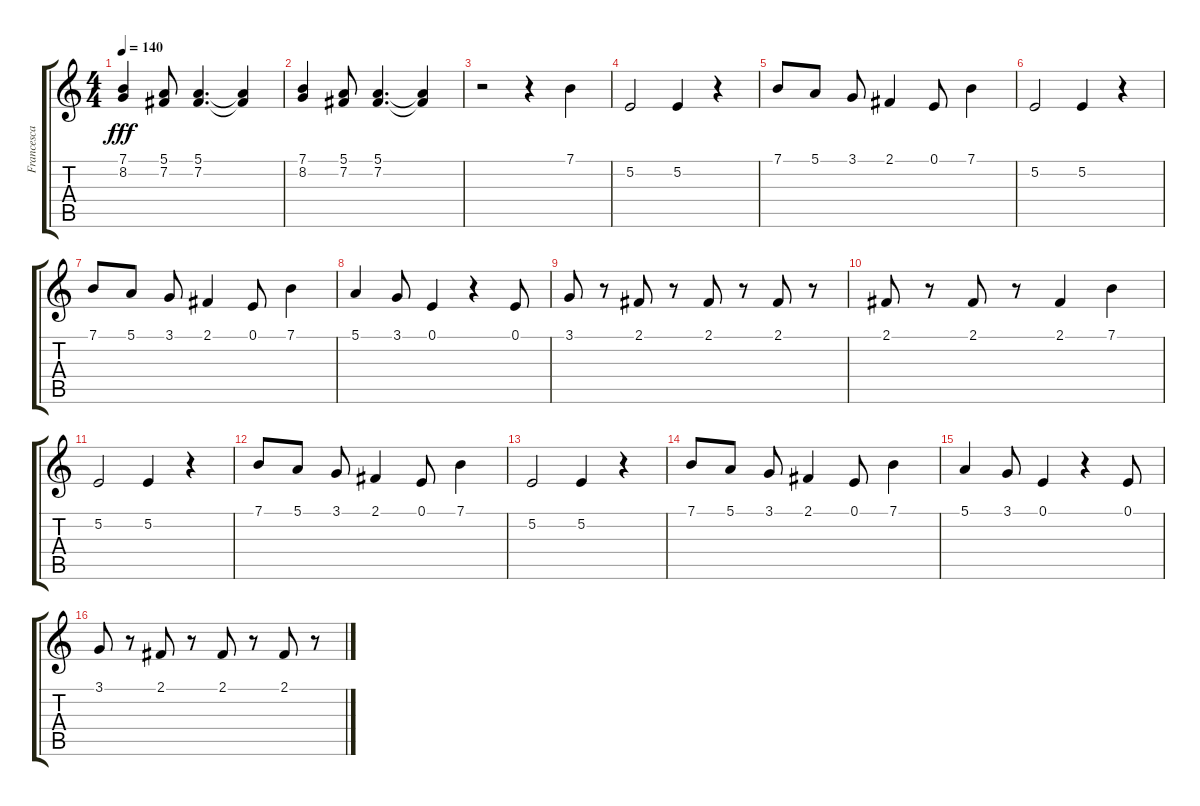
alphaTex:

\track ("Francesca Chiara" "Francesca ") {instrument voiceoohs}
\staff {score tabs}
\tuning (E4 B3 G3 D3 A2 E2) {hide}
\ts (4 4)
\tempo 140
\clef g2
\ks c
(7.1 8.2).4{dy fff} (5.1 7.2).8 (5.1 7.2).4{d} (5.1{t} 7.2{t}).4 |
(7.1 8.2).4 (5.1 7.2).8 (5.1 7.2).4{d} (5.1{t} 7.2{t}).4 |
r.2 r.4 7.1.4 |
5.2.2 5.2.4 r.4 |
7.1.8 5.1.8 3.1.8 2.1.4 0.1.8 7.1.4 |
5.2.2 5.2.4 r.4 |
7.1.8 5.1.8 3.1.8 2.1.4 0.1.8 7.1.4 |
5.1.4 3.1.8 0.1.4 r.4 0.1.8 |
3.1.8 r.8 2.1.8 r.8 2.1.8 r.8 2.1.8 r.8 |
2.1.8 r.8 2.1.8 r.8 2.1.4 7.1.4 |
5.2.2 5.2.4 r.4 |
7.1.8 5.1.8 3.1.8 2.1.4 0.1.8 7.1.4 |
5.2.2 5.2.4 r.4 |
7.1.8 5.1.8 3.1.8 2.1.4 0.1.8 7.1.4 |
5.1.4 3.1.8 0.1.4 r.4 0.1.8 |
3.1.8 r.8 2.1.8 r.8 2.1.8 r.8 2.1.8 r.8
